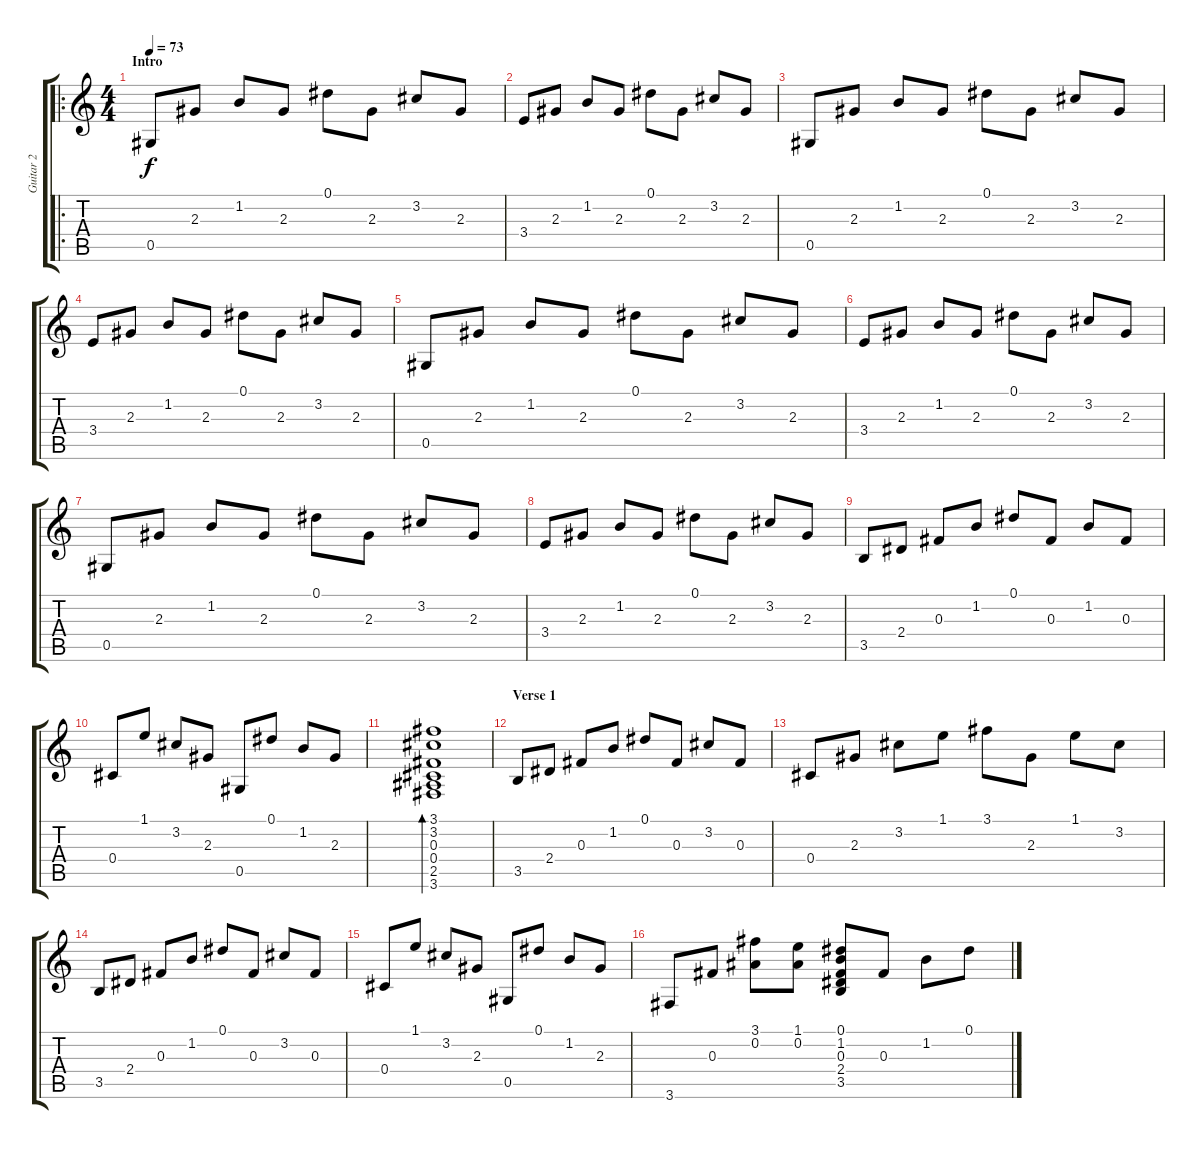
\track ("Guitar 2" "Guitar 2") {instrument acousticguitarsteel}
\staff {score tabs}
\tuning (Eb4 Bb3 Gb3 Db3 Ab2 Eb2) {hide}
\ro
\ts (4 4)
\section ("" "Intro")
\tempo 73
\clef g2
\ks c
0.5.8{dy f instrument acousticguitarsteel} 2.3.8 1.2.8 2.3.8 0.1.8 2.3.8 3.2.8 2.3.8 |
3.4.8 2.3.8 1.2.8 2.3.8 0.1.8 2.3.8 3.2.8 2.3.8 |
0.5.8 2.3.8 1.2.8 2.3.8 0.1.8 2.3.8 3.2.8 2.3.8 |
3.4.8 2.3.8 1.2.8 2.3.8 0.1.8 2.3.8 3.2.8 2.3.8 |
0.5.8 2.3.8 1.2.8 2.3.8 0.1.8 2.3.8 3.2.8 2.3.8 |
3.4.8 2.3.8 1.2.8 2.3.8 0.1.8 2.3.8 3.2.8 2.3.8 |
0.5.8 2.3.8 1.2.8 2.3.8 0.1.8 2.3.8 3.2.8 2.3.8 |
3.4.8 2.3.8 1.2.8 2.3.8 0.1.8 2.3.8 3.2.8 2.3.8 |
3.5.8 2.4.8 0.3.8 1.2.8 0.1.8 0.3.8 1.2.8 0.3.8 |
0.4.8 1.1.8 3.2.8 2.3.8 0.5.8 0.1.8 1.2.8 2.3.8 |
(3.1 3.2 0.3 0.4 2.5 3.6).1{bd 60} |
\section ("" "Verse 1")
3.5.8 2.4.8 0.3.8 1.2.8 0.1.8 0.3.8 3.2.8 0.3.8 |
0.4.8 2.3.8 3.2.8 1.1.8 3.1.8 2.3.8 1.1.8 3.2.8 |
3.5.8 2.4.8 0.3.8 1.2.8 0.1.8 0.3.8 3.2.8 0.3.8 |
0.4.8 1.1.8 3.2.8 2.3.8 0.5.8 0.1.8 1.2.8 2.3.8 |
3.6.8 0.3.8 (3.1 0.2).8 (1.1 0.2).8 (0.1 1.2 0.3 2.4 3.5).8 0.3.8 1.2.8 0.1.8
